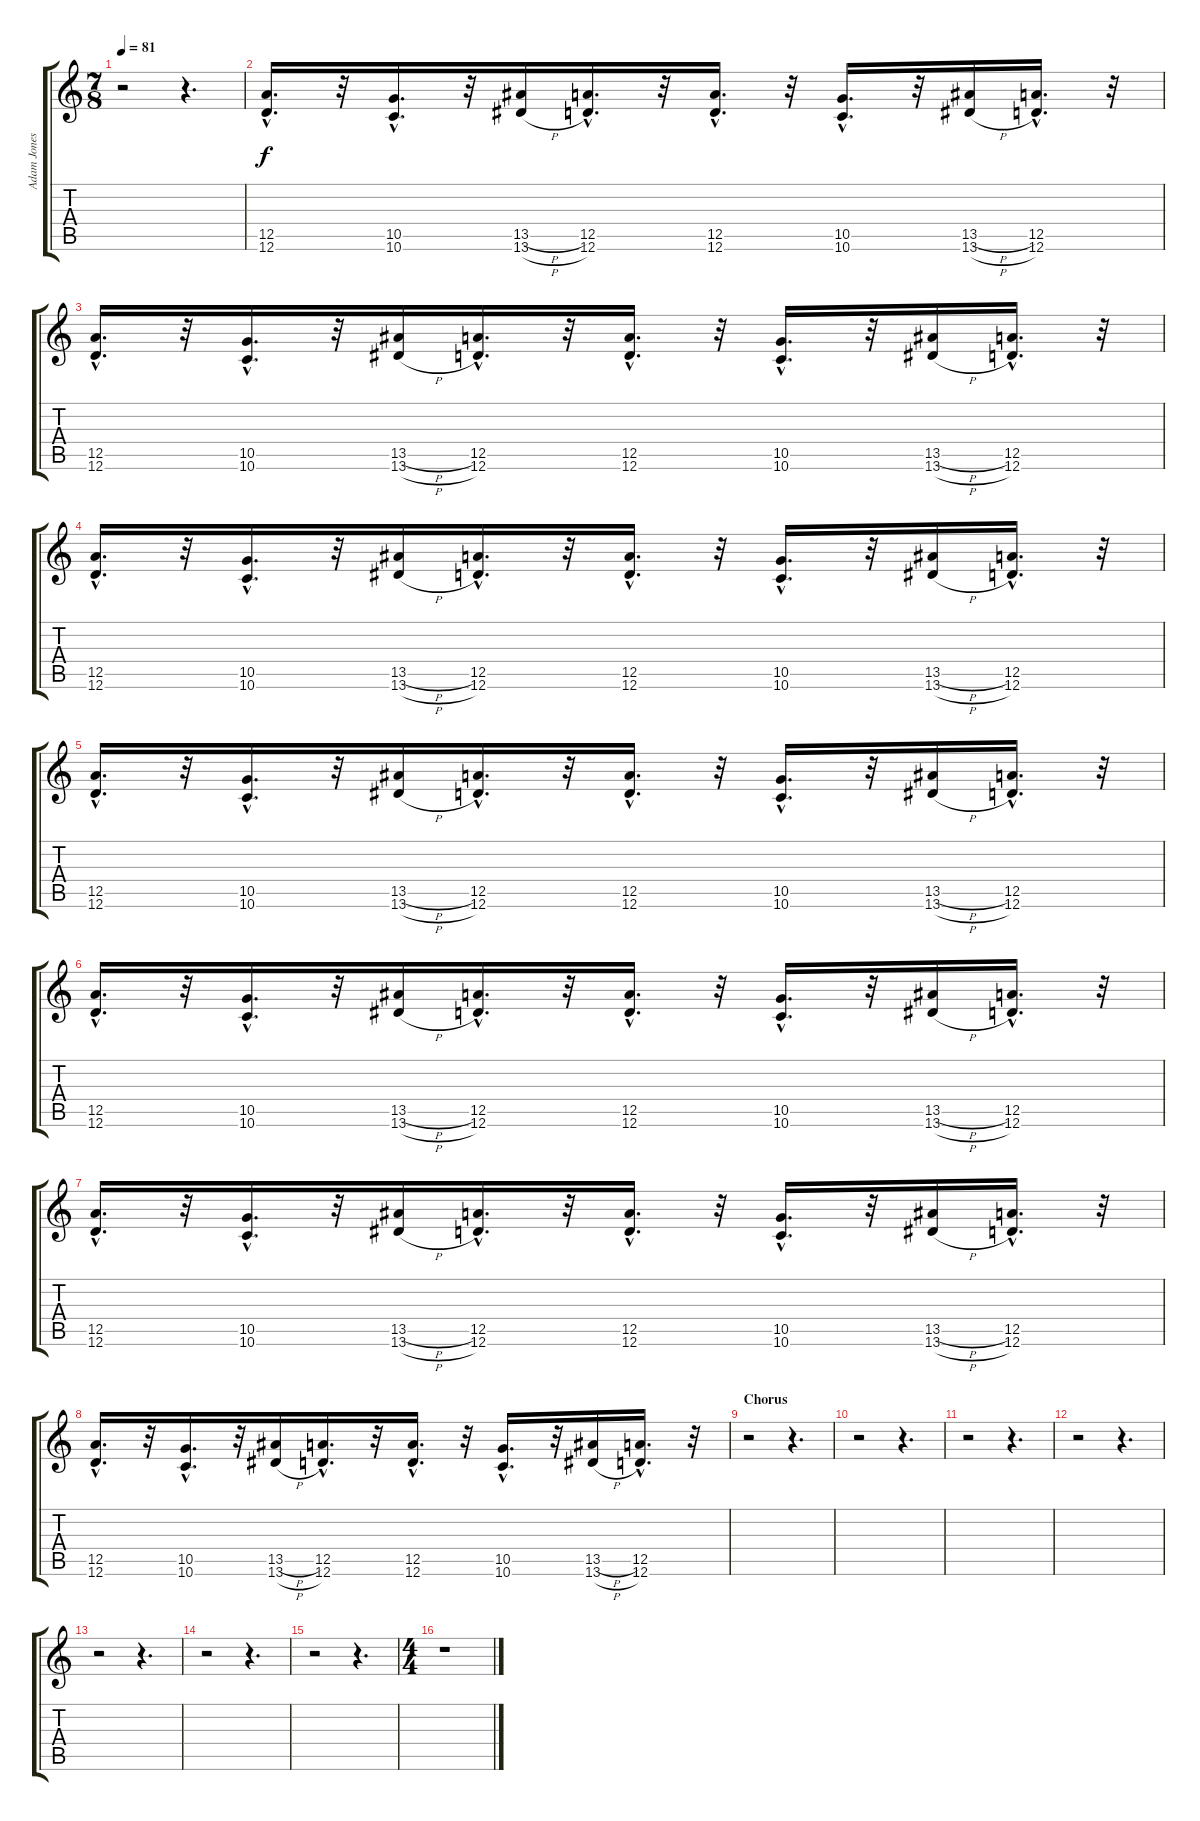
\track ("Adam Jones" "Adam Jones") {instrument overdrivenguitar}
\staff {score tabs}
\tuning (E4 B3 G3 D3 A2 D2) {hide}
\ts (7 8)
\tempo 81
\clef g2
\ks c
r.2{dy f} r.4{d} |
(12.5{hac} 12.6{hac}).16{d} r.32 (10.5{hac} 10.6{hac}).16{d} r.32 (13.5{h} 13.6{h}).16 (12.5{hac} 12.6{hac}).16{d} r.32 (12.5{hac} 12.6{hac}).16{d} r.32 (10.5{hac} 10.6{hac}).16{d} r.32 (13.5{h} 13.6{h}).16 (12.5{hac} 12.6{hac}).16{d} r.32 |
(12.5{hac} 12.6{hac}).16{d} r.32 (10.5{hac} 10.6{hac}).16{d} r.32 (13.5{h} 13.6{h}).16 (12.5{hac} 12.6{hac}).16{d} r.32 (12.5{hac} 12.6{hac}).16{d} r.32 (10.5{hac} 10.6{hac}).16{d} r.32 (13.5{h} 13.6{h}).16 (12.5{hac} 12.6{hac}).16{d} r.32 |
(12.5{hac} 12.6{hac}).16{d} r.32 (10.5{hac} 10.6{hac}).16{d} r.32 (13.5{h} 13.6{h}).16 (12.5{hac} 12.6{hac}).16{d} r.32 (12.5{hac} 12.6{hac}).16{d} r.32 (10.5{hac} 10.6{hac}).16{d} r.32 (13.5{h} 13.6{h}).16 (12.5{hac} 12.6{hac}).16{d} r.32 |
(12.5{hac} 12.6{hac}).16{d} r.32 (10.5{hac} 10.6{hac}).16{d} r.32 (13.5{h} 13.6{h}).16 (12.5{hac} 12.6{hac}).16{d} r.32 (12.5{hac} 12.6{hac}).16{d} r.32 (10.5{hac} 10.6{hac}).16{d} r.32 (13.5{h} 13.6{h}).16 (12.5{hac} 12.6{hac}).16{d} r.32 |
(12.5{hac} 12.6{hac}).16{d} r.32 (10.5{hac} 10.6{hac}).16{d} r.32 (13.5{h} 13.6{h}).16 (12.5{hac} 12.6{hac}).16{d} r.32 (12.5{hac} 12.6{hac}).16{d} r.32 (10.5{hac} 10.6{hac}).16{d} r.32 (13.5{h} 13.6{h}).16 (12.5{hac} 12.6{hac}).16{d} r.32 |
(12.5{hac} 12.6{hac}).16{d} r.32 (10.5{hac} 10.6{hac}).16{d} r.32 (13.5{h} 13.6{h}).16 (12.5{hac} 12.6{hac}).16{d} r.32 (12.5{hac} 12.6{hac}).16{d} r.32 (10.5{hac} 10.6{hac}).16{d} r.32 (13.5{h} 13.6{h}).16 (12.5{hac} 12.6{hac}).16{d} r.32 |
(12.5{hac} 12.6{hac}).16{d} r.32 (10.5{hac} 10.6{hac}).16{d} r.32 (13.5{h} 13.6{h}).16 (12.5{hac} 12.6{hac}).16{d} r.32 (12.5{hac} 12.6{hac}).16{d} r.32 (10.5{hac} 10.6{hac}).16{d} r.32 (13.5{h} 13.6{h}).16 (12.5{hac} 12.6{hac}).16{d} r.32 |
\section ("" "Chorus")
r.2 r.4{d} |
r.2 r.4{d} |
r.2 r.4{d} |
r.2 r.4{d} |
r.2 r.4{d} |
r.2 r.4{d} |
r.2 r.4{d} |
\ts (4 4)
r.1
